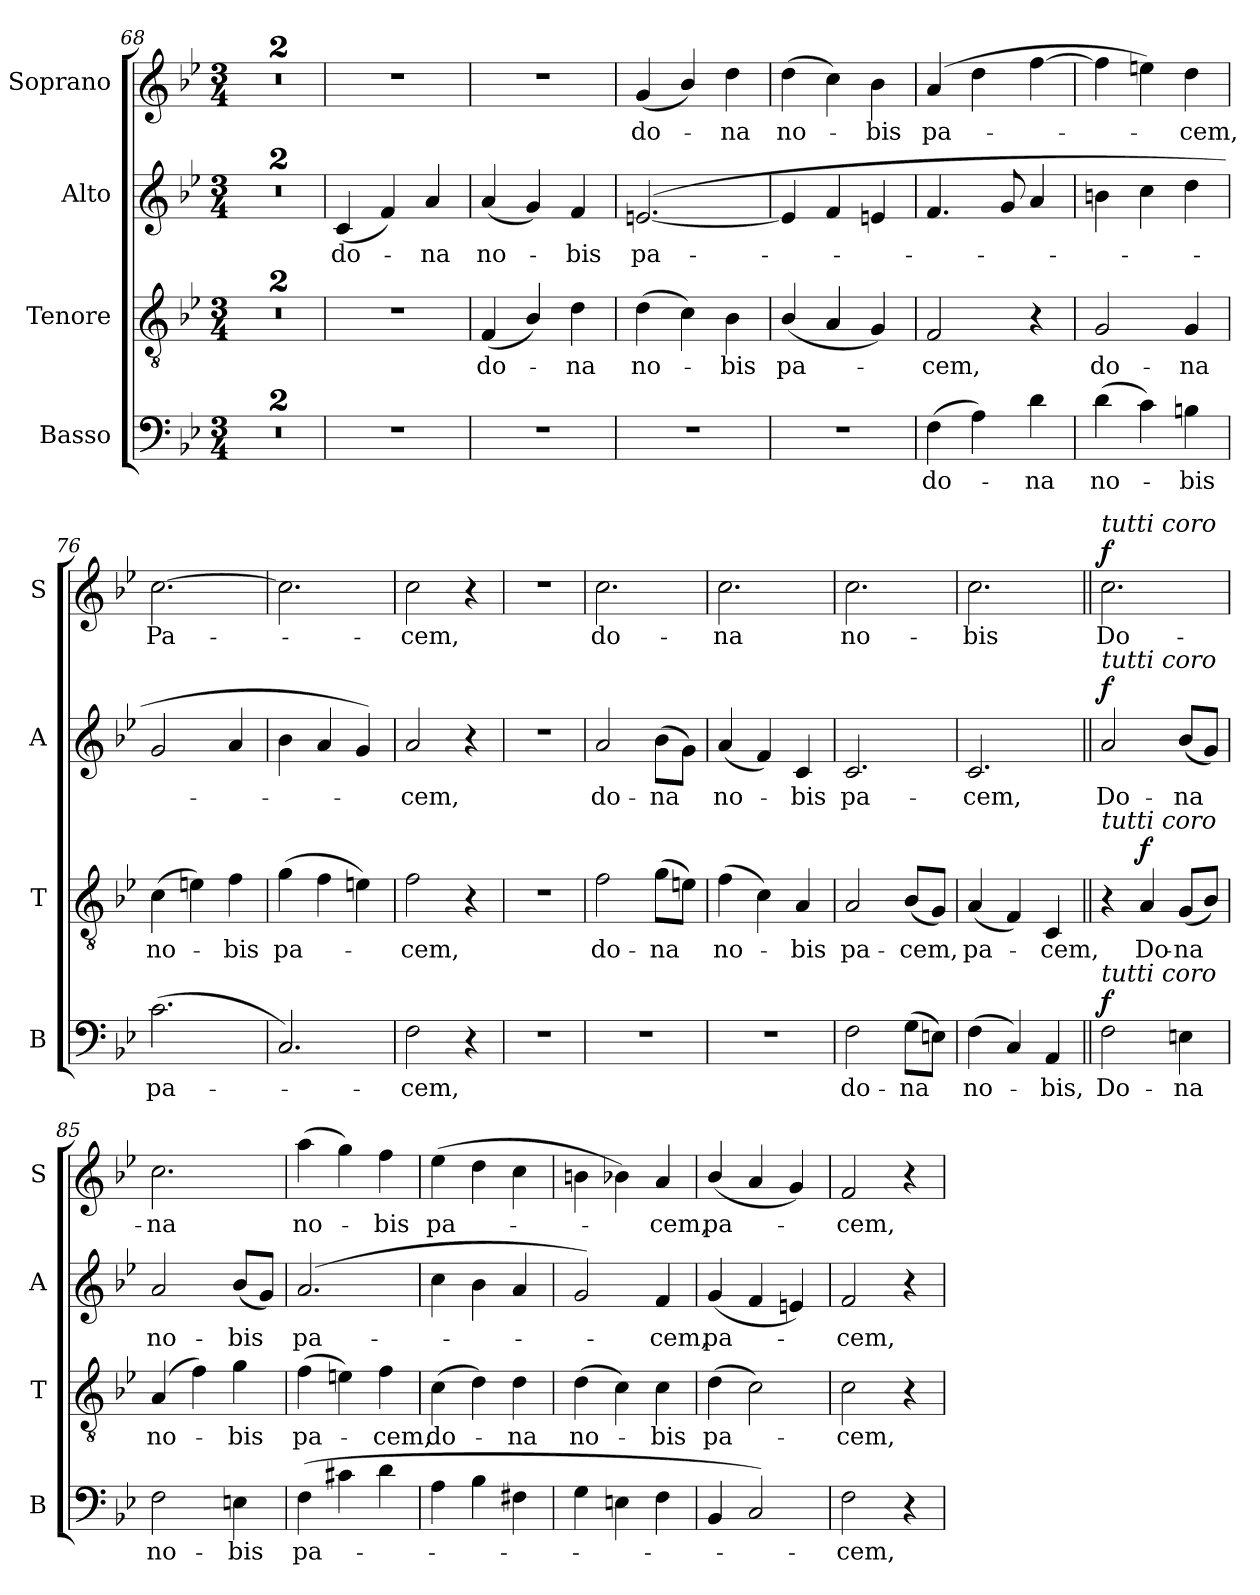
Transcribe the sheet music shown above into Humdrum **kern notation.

**kern	**text	**dynam	**kern	**text	**dynam	**kern	**text	**dynam	**kern	**text	**dynam
*part4	*part4	*part4	*part3	*part3	*part3	*part2	*part2	*part2	*part1	*part1	*part1
*staff4	*staff4	*staff4	*staff3	*staff3	*staff3	*staff2	*staff2	*staff2	*staff1	*staff1	*staff1
*I"Basso	*	*	*I"Tenore	*	*	*I"Alto	*	*	*I"Soprano	*	*
*I'B	*	*	*I'T	*	*	*I'A	*	*	*I'S	*	*
*clefF4	*	*	*clefGv2	*	*	*clefG2	*	*	*clefG2	*	*
*k[b-e-]	*	*	*k[b-e-]	*	*	*k[b-e-]	*	*	*k[b-e-]	*	*
*B-:	*	*	*B-:	*	*	*B-:	*	*	*B-:	*	*
*M3/4	*	*	*M3/4	*	*	*M3/4	*	*	*M3/4	*	*
=68	=68	=68	=68	=68	=68	=68	=68	=68	=68	=68	=68
2.r	.	.	2.r	.	.	2.r	.	.	2.r	.	.
=69	=69	=69	=69	=69	=69	=69	=69	=69	=69	=69	=69
2.r	.	.	2.r	.	.	2.r	.	.	2.r	.	.
=70	=70	=70	=70	=70	=70	=70	=70	=70	=70	=70	=70
2.r	.	.	2.r	.	.	(<4c/	do-	.	2.r	.	.
.	.	.	.	.	.	4f/)	.	.	.	.	.
.	.	.	.	.	.	4a/	-na	.	.	.	.
=71	=71	=71	=71	=71	=71	=71	=71	=71	=71	=71	=71
2.r	.	.	(>4F/	do-	.	(<4a/	no-	.	2.r	.	.
.	.	.	4B-/)	.	.	4g/)	.	.	.	.	.
.	.	.	4d\	-na	.	4f/	-bis	.	.	.	.
!!LO:LB:g=z
=72	=72	=72	=72	=72	=72	=72	=72	=72	=72	=72	=72
2.r	.	.	(>4d\	no-	.	(>[<2.en/	pa-	.	(>4g/	do-	.
.	.	.	4c\)	.	.	.	.	.	4b-/)	.	.
.	.	.	4B-\	-bis	.	.	.	.	4dd\	-na	.
=73	=73	=73	=73	=73	=73	=73	=73	=73	=73	=73	=73
2.r	.	.	(<4B-/	pa-	.	4e/]	.	.	(>4dd\	no-	.
.	.	.	4A/	.	.	4f/	.	.	4cc\)	.	.
.	.	.	4G/)	.	.	4en/	.	.	4b-\	-bis	.
=74	=74	=74	=74	=74	=74	=74	=74	=74	=74	=74	=74
(>4F\	do-	.	2F/	-cem,	.	4.f/	.	.	(>4a/	pa-	.
4A\)	.	.	.	.	.	.	.	.	4dd\	.	.
.	.	.	.	.	.	8g/	.	.	.	.	.
4d\	-na	.	4r	.	.	4a/	.	.	[>4ff\	.	.
=75	=75	=75	=75	=75	=75	=75	=75	=75	=75	=75	=75
(>4d\	no-	.	2G/	do-	.	4bn\	.	.	4ff\]	.	.
4c\)	.	.	.	.	.	4cc\	.	.	4een\)	.	.
4Bn\	-bis	.	4G/	-na	.	4dd\	.	.	4dd\	-cem,	.
=76	=76	=76	=76	=76	=76	=76	=76	=76	=76	=76	=76
(>2.c\	pa-	.	(>4c\	no-	.	2g/	.	.	[>2.cc\	Pa-	.
.	.	.	4en\)	.	.	.	.	.	.	.	.
.	.	.	4f\	-bis	.	4a/	.	.	.	.	.
=77	=77	=77	=77	=77	=77	=77	=77	=77	=77	=77	=77
2.C/)	.	.	(>4g\	pa-	.	4b-\	.	.	2.cc\]	.	.
.	.	.	4f\	.	.	4a/	.	.	.	.	.
.	.	.	4en\)	.	.	4g/)	.	.	.	.	.
=78	=78	=78	=78	=78	=78	=78	=78	=78	=78	=78	=78
2F\	-cem,	.	2f\	-cem,	.	2a/	-cem,	.	2cc\	-cem,	.
4r	.	.	4r	.	.	4r	.	.	4r	.	.
=79	=79	=79	=79	=79	=79	=79	=79	=79	=79	=79	=79
2.r	.	.	2.r	.	.	2.r	.	.	2.r	.	.
!!LO:LB:g=z
=80	=80	=80	=80	=80	=80	=80	=80	=80	=80	=80	=80
2.r	.	.	2f\	do-	.	2a/	do-	.	2.cc\	do-	.
.	.	.	(>8g\L	-na	.	(>8b-\L	-na	.	.	.	.
.	.	.	8en\J)	.	.	8g\J)	.	.	.	.	.
=81	=81	=81	=81	=81	=81	=81	=81	=81	=81	=81	=81
2.r	.	.	(>4f\	no-	.	(<4a/	no-	.	2.cc\	-na	.
.	.	.	4c\)	.	.	4f/)	.	.	.	.	.
.	.	.	4A/	-bis	.	4c/	-bis	.	.	.	.
=82	=82	=82	=82	=82	=82	=82	=82	=82	=82	=82	=82
2F\	do-	.	2A/	pa-	.	2.c/	pa-	.	2.cc\	no-	.
(>8G\L	-na	.	(<8B-/L	-cem,	.	.	.	.	.	.	.
8En\J)	.	.	8G/J)	.	.	.	.	.	.	.	.
=83	=83	=83	=83	=83	=83	=83	=83	=83	=83	=83	=83
(>4F\	no-	.	(<4A/	pa-	.	2.c/	-cem,	.	2.cc\	-bis	.
4C/)	.	.	4F/)	.	.	.	.	.	.	.	.
4AA/	-bis,	.	4C/	-cem,	.	.	.	.	.	.	.
=84||	=84||	=84||	=84||	=84||	=84||	=84||	=84||	=84||	=84||	=84||	=84||
!	!	!	!	!	!	!	!	!	!LO:TX:a:i:t=tutti coro	!	!
!	!	!	!	!	!	!LO:TX:a:i:t=tutti coro	!	!	!	!	!
!	!	!	!LO:TX:a:i:t=tutti coro	!	!	!	!	!	!	!	!
!LO:TX:a:i:t=tutti coro	!	!	!	!	!	!	!	!	!	!	!
!	!	!LO:DY:a	!	!	!	!	!	!LO:DY:a	!	!	!LO:DY:a
2F\	Do-	f	4r	.	.	2a/	Do-	f	2.cc\	Do-	f
!	!	!	!	!	!LO:DY:a	!	!	!	!	!	!
.	.	.	4A/	Do-	f	.	.	.	.	.	.
4En\	-na	.	(<8G/L	-na	.	(<8b-/L	-na	.	.	.	.
.	.	.	8B-/J)	.	.	8g/J)	.	.	.	.	.
=85	=85	=85	=85	=85	=85	=85	=85	=85	=85	=85	=85
2F\	no-	.	(>4A/	no-	.	2a/	no-	.	2.cc\	-na	.
.	.	.	4f\)	.	.	.	.	.	.	.	.
4En\	-bis	.	4g\	-bis	.	(<8b-/L	-bis	.	.	.	.
.	.	.	.	.	.	8g/J)	.	.	.	.	.
=86	=86	=86	=86	=86	=86	=86	=86	=86	=86	=86	=86
(>4F\	pa-	.	(>4f\	pa-	.	(>2.a/	pa-	.	(>4aa\	no-	.
4c#X\	.	.	4en\)	.	.	.	.	.	4gg\)	.	.
4d\	.	.	4f\	-cem,	.	.	.	.	4ff\	-bis	.
=87	=87	=87	=87	=87	=87	=87	=87	=87	=87	=87	=87
4A\	.	.	(>4c\	do-	.	4cc\	.	.	(>4ee-\	pa-	.
4B-\	.	.	4d\)	.	.	4b-\	.	.	4dd\	.	.
4F#X\	.	.	4d\	-na	.	4a/	.	.	4cc\	.	.
!!LO:PB:g=z
=88	=88	=88	=88	=88	=88	=88	=88	=88	=88	=88	=88
4G\	.	.	(>4d\	no-	.	2g/)	.	.	4bn\	.	.
4En\	.	.	4c\)	.	.	.	.	.	4b-X\)	.	.
4F\	.	.	4c\	-bis	.	4f/	-cem,	.	4a/	-cem,	.
=89	=89	=89	=89	=89	=89	=89	=89	=89	=89	=89	=89
4BB-/	.	.	(>4d\	pa-	.	(<4g/	pa-	.	(>4b-/	pa-	.
2C/)	.	.	2c\)	.	.	4f/	.	.	4a/	.	.
.	.	.	.	.	.	4en/)	.	.	4g/)	.	.
=90	=90	=90	=90	=90	=90	=90	=90	=90	=90	=90	=90
2F\	-cem,	.	2c\	-cem,	.	2f/	-cem,	.	2f/	-cem,	.
4r	.	.	4r	.	.	4r	.	.	4r	.	.
=	=	=	=	=	=	=	=	=	=	=	=
*-	*-	*-	*-	*-	*-	*-	*-	*-	*-	*-	*-
